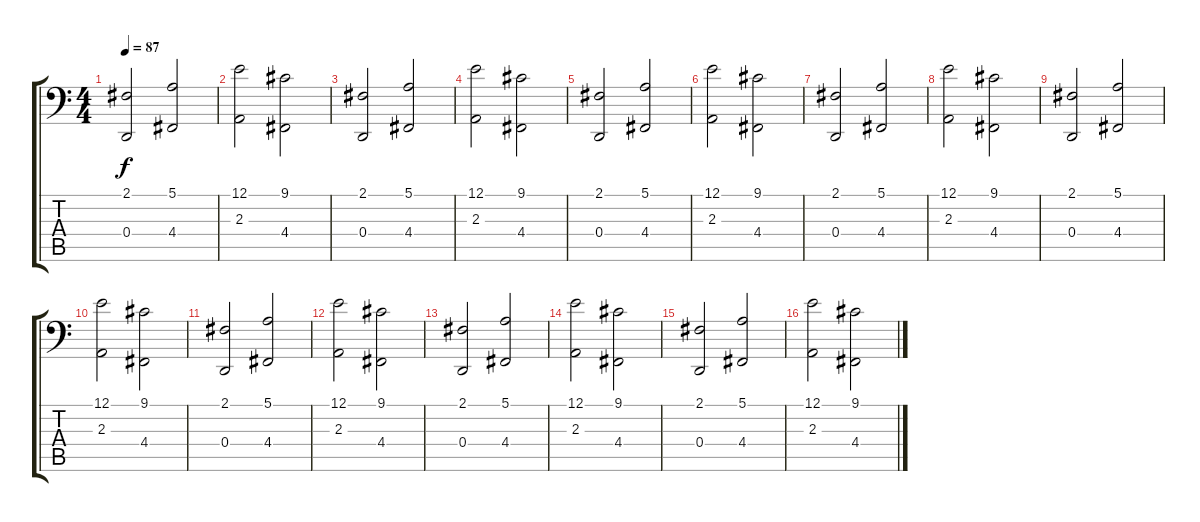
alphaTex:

\track "" {instrument stringensemble1}
\staff {score tabs}
\tuning (E3 B2 G2 D2 A1 E1) {hide}
\ts (4 4)
\tempo 87
\clef f4
\ks c
(2.1 0.4).2{dy f} (5.1 4.4).2 |
(12.1 2.3).2 (9.1 4.4).2 |
(2.1 0.4).2 (5.1 4.4).2 |
(12.1 2.3).2 (9.1 4.4).2 |
(2.1 0.4).2 (5.1 4.4).2 |
(12.1 2.3).2 (9.1 4.4).2 |
(2.1 0.4).2 (5.1 4.4).2 |
(12.1 2.3).2 (9.1 4.4).2 |
(2.1 0.4).2 (5.1 4.4).2 |
(12.1 2.3).2 (9.1 4.4).2 |
(2.1 0.4).2 (5.1 4.4).2 |
(12.1 2.3).2 (9.1 4.4).2 |
(2.1 0.4).2 (5.1 4.4).2 |
(12.1 2.3).2 (9.1 4.4).2 |
(2.1 0.4).2 (5.1 4.4).2 |
(12.1 2.3).2 (9.1 4.4).2
